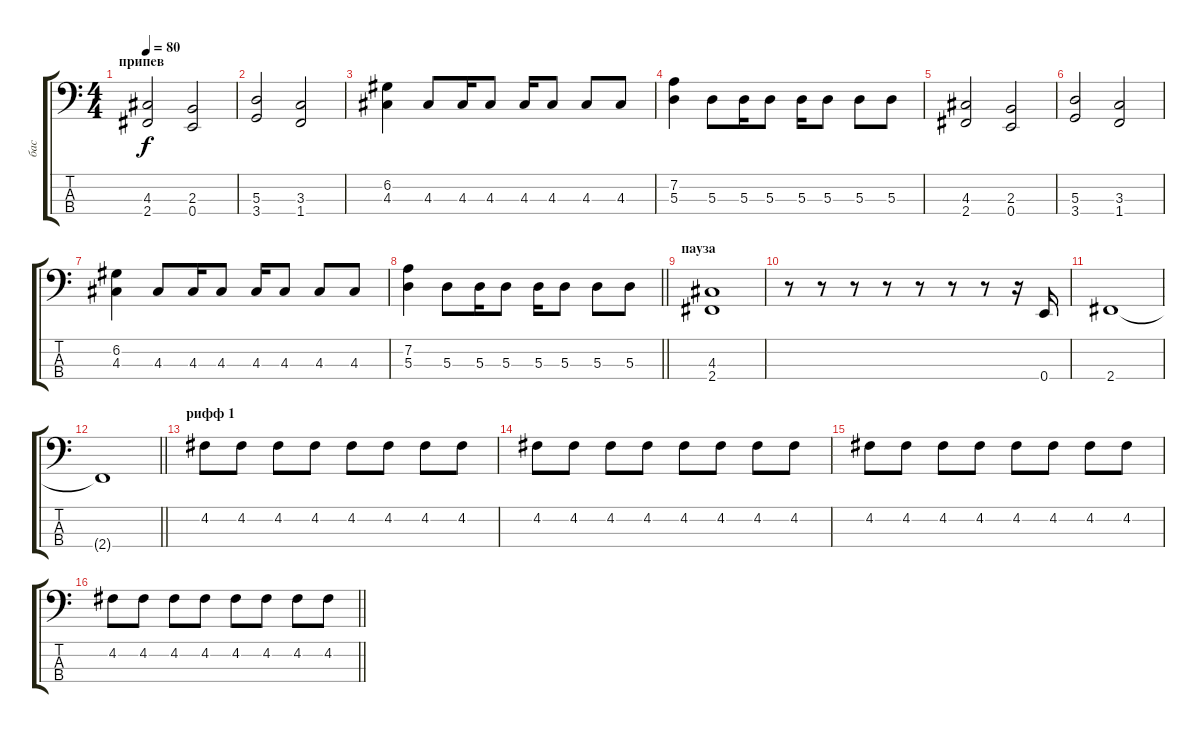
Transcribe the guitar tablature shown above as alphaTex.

\track ("бас" "бас") {instrument electricbassfinger}
\staff {score tabs}
\tuning (G2 D2 A1 E1) {hide}
\ts (4 4)
\section ("" "припев")
\tempo 80
\clef f4
\ks c
(4.3 2.4).2{dy f} (2.3 0.4).2 |
(5.3 3.4).2 (3.3 1.4).2 |
(6.2 4.3).4 4.3.8 4.3.16 4.3.8 4.3.16 4.3.8 4.3.8 4.3.8 |
(7.2 5.3).4 5.3.8 5.3.16 5.3.8 5.3.16 5.3.8 5.3.8 5.3.8 |
(4.3 2.4).2 (2.3 0.4).2 |
(5.3 3.4).2 (3.3 1.4).2 |
(6.2 4.3).4 4.3.8 4.3.16 4.3.8 4.3.16 4.3.8 4.3.8 4.3.8 |
\barLineRight lightlight
(7.2 5.3).4 5.3.8 5.3.16 5.3.8 5.3.16 5.3.8 5.3.8 5.3.8 |
\section ("" "пауза")
(4.3 2.4).1 |
r.8 r.8 r.8 r.8 r.8 r.8 r.8 r.16 0.4.16 |
2.4.1 |
\barLineRight lightlight
2.4{t}.1 |
\section ("" "рифф 1")
4.2.8 4.2.8 4.2.8 4.2.8 4.2.8 4.2.8 4.2.8 4.2.8 |
4.2.8 4.2.8 4.2.8 4.2.8 4.2.8 4.2.8 4.2.8 4.2.8 |
4.2.8 4.2.8 4.2.8 4.2.8 4.2.8 4.2.8 4.2.8 4.2.8 |
\barLineRight lightlight
4.2.8 4.2.8 4.2.8 4.2.8 4.2.8 4.2.8 4.2.8 4.2.8
